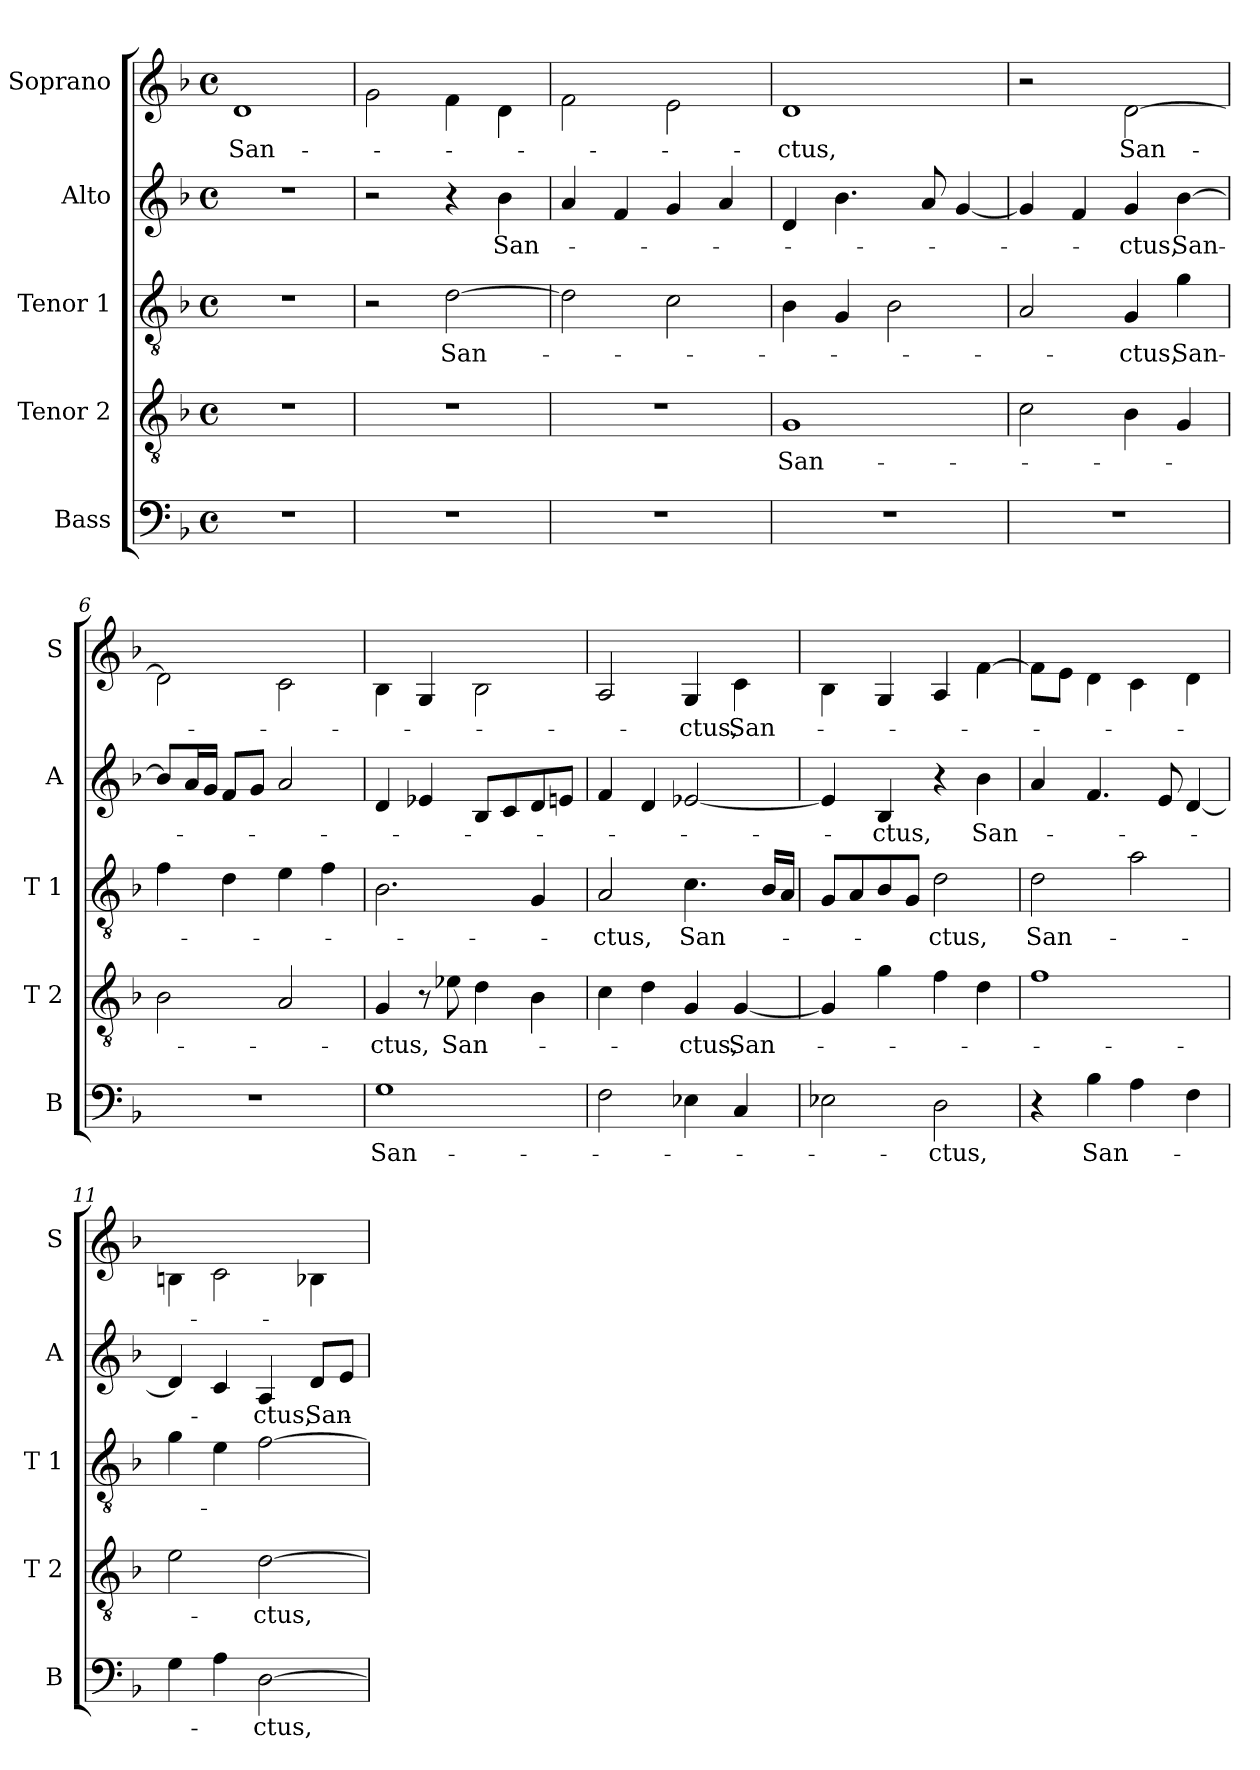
**kern	**text	**kern	**text	**kern	**text	**kern	**text	**kern	**text
*part5	*part5	*part4	*part4	*part3	*part3	*part2	*part2	*part1	*part1
*staff5	*staff5	*staff4	*staff4	*staff3	*staff3	*staff2	*staff2	*staff1	*staff1
*I"Bass	*	*I"Tenor 2	*	*I"Tenor 1	*	*I"Alto	*	*I"Soprano	*
*I'B	*	*I'T 2	*	*I'T 1	*	*I'A	*	*I'S	*
*clefF4	*	*clefGv2	*	*clefGv2	*	*clefG2	*	*clefG2	*
*	*	*	*	*	*	*	*	*ITrd-7c-12	*
*k[b-]	*	*k[b-]	*	*k[b-]	*	*k[b-]	*	*k[b-]	*
*d:	*	*d:	*	*d:	*	*d:	*	*d:	*
*M4/4	*	*M4/4	*	*M4/4	*	*M4/4	*	*M4/4	*
*met(c)	*	*met(c)	*	*met(c)	*	*met(c)	*	*met(c)	*
=1	=1	=1	=1	=1	=1	=1	=1	=1	=1
1r	.	1r	.	1r	.	1r	.	1dd	San-
=2	=2	=2	=2	=2	=2	=2	=2	=2	=2
1r	.	1r	.	2r	.	2r	.	2gg\	.
.	.	.	.	[2d\	San-	4r	.	4ff\	.
.	.	.	.	.	.	4b-\	San-	4dd\	.
=3	=3	=3	=3	=3	=3	=3	=3	=3	=3
1r	.	1r	.	2d\]	.	4a/	.	2ff\	.
.	.	.	.	.	.	4f/	.	.	.
.	.	.	.	2c\	.	4g/	.	2ee\	.
.	.	.	.	.	.	4a/	.	.	.
=4	=4	=4	=4	=4	=4	=4	=4	=4	=4
1r	.	1G	San-	4B-\	.	4d/	.	1dd	-ctus,
.	.	.	.	4G/	.	4.b-\	.	.	.
.	.	.	.	2B-\	.	.	.	.	.
.	.	.	.	.	.	8a/	.	.	.
.	.	.	.	.	.	[4g/	.	.	.
=5	=5	=5	=5	=5	=5	=5	=5	=5	=5
1r	.	2c\	.	2A/	.	4g/]	.	2r	.
.	.	.	.	.	.	4f/	.	.	.
.	.	4B-\	.	4G/	-ctus,	4g/	-ctus,	[2dd\	San-
.	.	4G/	.	4g\	San-	[4b-\	San-	.	.
=6	=6	=6	=6	=6	=6	=6	=6	=6	=6
1r	.	2B-\	.	4f\	.	8b-/L]	.	2dd\]	.
.	.	.	.	.	.	16a/L	.	.	.
.	.	.	.	.	.	16g/JJ	.	.	.
.	.	.	.	4d\	.	8f/L	.	.	.
.	.	.	.	.	.	8g/J	.	.	.
.	.	2A/	.	4e\	.	2a/	.	2cc\	.
.	.	.	.	4f\	.	.	.	.	.
!!LO:LB:g=z
=7	=7	=7	=7	=7	=7	=7	=7	=7	=7
1G	San-	4G/	-ctus,	2.B-\	.	4d/	.	4b-\	.
.	.	8r	.	.	.	4e-X/	.	4g/	.
.	.	8e-X\	San-	.	.	.	.	.	.
.	.	4d\	.	.	.	8B-/L	.	2b-\	.
.	.	.	.	.	.	8c/	.	.	.
.	.	4B-\	.	4G/	.	8d/	.	.	.
.	.	.	.	.	.	8en/J	.	.	.
=8	=8	=8	=8	=8	=8	=8	=8	=8	=8
2F\	.	4c\	.	2A/	-ctus,	4f/	.	2a/	.
.	.	4d\	.	.	.	4d/	.	.	.
4E-X\	.	4G/	-ctus,	4.c\	San-	[2e-X/	.	4g/	-ctus,
4C/	.	[4G/	San-	.	.	.	.	4cc\	San-
.	.	.	.	16B-/LL	.	.	.	.	.
.	.	.	.	16A/JJ	.	.	.	.	.
=9	=9	=9	=9	=9	=9	=9	=9	=9	=9
2E-X\	.	4G/]	.	8G/L	.	4e-/]	.	4b-\	.
.	.	.	.	8A/	.	.	.	.	.
.	.	4g\	.	8B-/	.	4B-/	-ctus,	4g/	.
.	.	.	.	8G/J	.	.	.	.	.
2D\	-ctus,	4f\	.	2d\	-ctus,	4r	.	4a/	.
.	.	4d\	.	.	.	4b-\	San-	[4ff\	.
=10	=10	=10	=10	=10	=10	=10	=10	=10	=10
4r	.	1f	.	2d\	San-	4a/	.	8ff\L]	.
.	.	.	.	.	.	.	.	8ee\J	.
4B-\	San-	.	.	.	.	4.f/	.	4dd\	.
4A\	.	.	.	2a\	.	.	.	4cc\	.
.	.	.	.	.	.	8e/	.	.	.
4F\	.	.	.	.	.	[4d/	.	4dd\	.
=11	=11	=11	=11	=11	=11	=11	=11	=11	=11
4G\	.	2e\	.	4g\	.	4d/]	.	4bn\	.
4A\	.	.	.	4e\	.	4c/	.	2cc\	.
[2D\	-ctus,	[2d\	-ctus,	[2f\	.	4A/	-ctus,	.	.
.	.	.	.	.	.	8d/L	San-	4b-X\	.
.	.	.	.	.	.	8e/J	.	.	.
=	=	=	=	=	=	=	=	=	=
*-	*-	*-	*-	*-	*-	*-	*-	*-	*-
